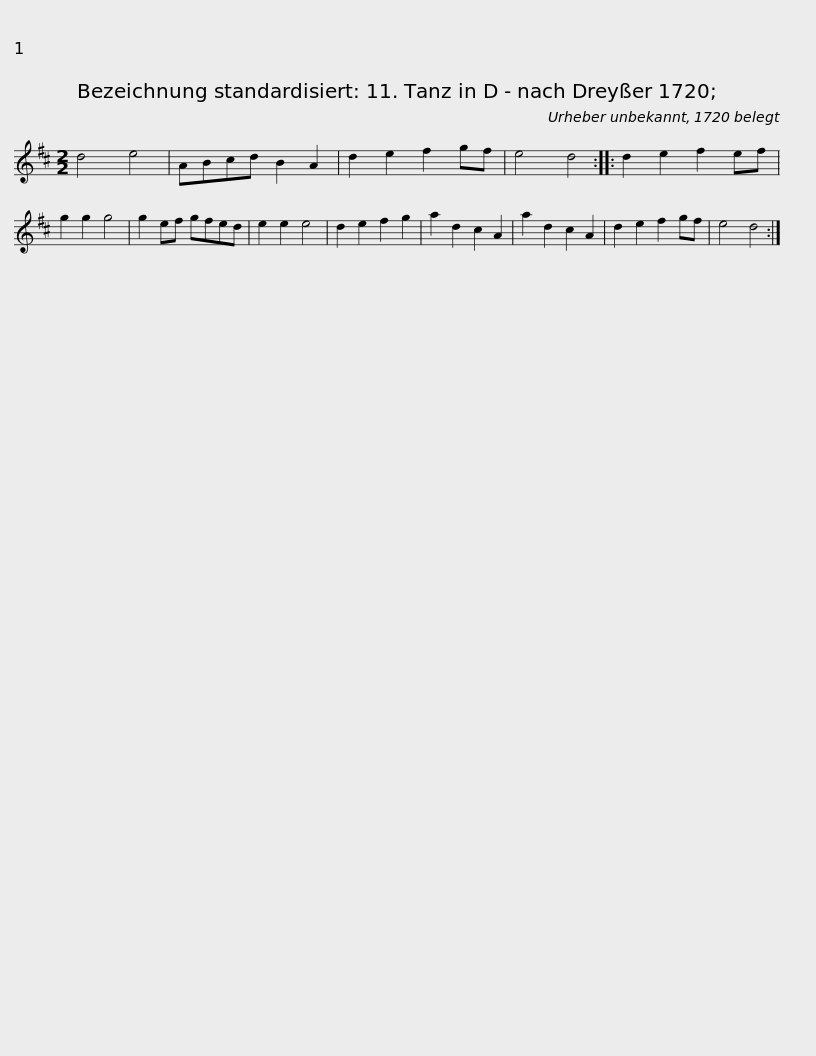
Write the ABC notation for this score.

X:1
L:1/8
M:2/2
I:linebreak $
K:D
V:1 treble
V:1
 d4 e4 | ABcd B2 A2 | d2 e2 f2 gf | e4 d4 :: d2 e2 f2 ef | %5
 g2 g2 g4 | g2 ef gfed | e2 e2 e4 | d2 e2 f2 g2 |$ a2 d2 c2 A2 | %10
 a2 d2 c2 A2 | d2 e2 f2 gf | e4 d4 :| %13
